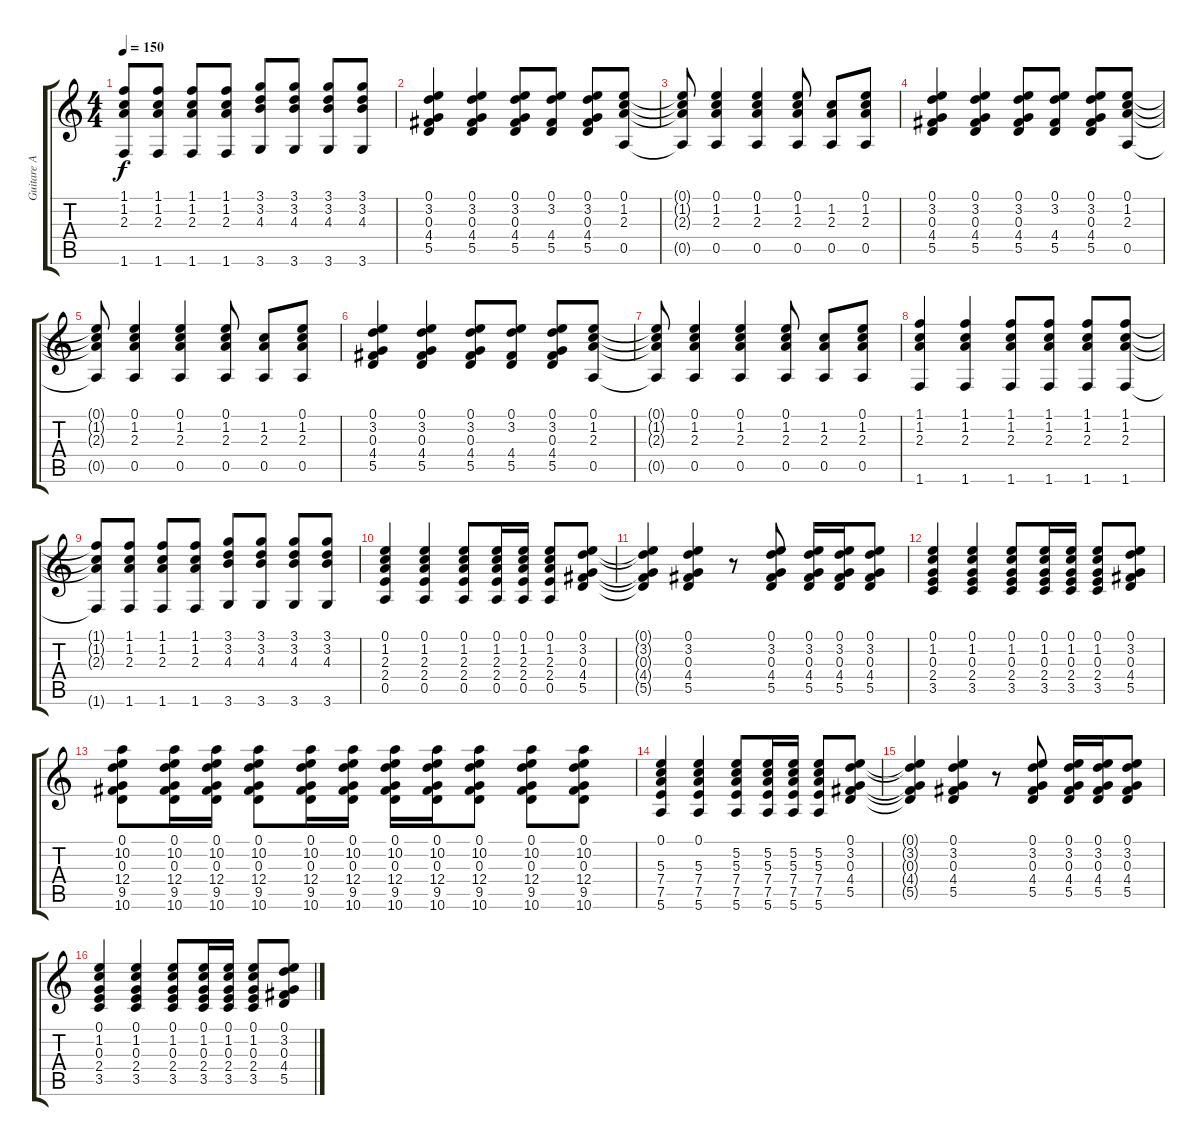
\track ("Guitare A" "Guitare A") {instrument acousticguitarsteel}
\staff {score tabs}
\tuning (E4 B3 G3 D3 A2 E2) {hide}
\ts (4 4)
\tempo 150
\clef g2
\ks c
(1.1{t} 1.2{t} 2.3{t} 1.6{t}).8{dy f} (1.1 1.2 2.3 1.6).8 (1.1 1.2 2.3 1.6).8 (1.1 1.2 2.3 1.6).8 (3.1 3.2 4.3 3.6).8 (3.1 3.2 4.3 3.6).8 (3.1 3.2 4.3 3.6).8 (3.1 3.2 4.3 3.6).8 |
(0.1 3.2 0.3 4.4 5.5).4 (0.1 3.2 0.3 4.4 5.5).4 (0.1 3.2 0.3 4.4 5.5).8 (0.1 3.2 4.4 5.5).8 (0.1 3.2 0.3 4.4 5.5).8 (0.1 1.2 2.3 0.5).8 |
(0.1{t} 1.2{t} 2.3{t} 0.5{t}).8 (0.1 1.2 2.3 0.5).4 (0.1 1.2 2.3 0.5).4 (0.1 1.2 2.3 0.5).8 (1.2 2.3 0.5).8 (0.1 1.2 2.3 0.5).8 |
(0.1 3.2 0.3 4.4 5.5).4 (0.1 3.2 0.3 4.4 5.5).4 (0.1 3.2 0.3 4.4 5.5).8 (0.1 3.2 4.4 5.5).8 (0.1 3.2 0.3 4.4 5.5).8 (0.1 1.2 2.3 0.5).8 |
(0.1{t} 1.2{t} 2.3{t} 0.5{t}).8 (0.1 1.2 2.3 0.5).4 (0.1 1.2 2.3 0.5).4 (0.1 1.2 2.3 0.5).8 (1.2 2.3 0.5).8 (0.1 1.2 2.3 0.5).8 |
(0.1 3.2 0.3 4.4 5.5).4 (0.1 3.2 0.3 4.4 5.5).4 (0.1 3.2 0.3 4.4 5.5).8 (0.1 3.2 4.4 5.5).8 (0.1 3.2 0.3 4.4 5.5).8 (0.1 1.2 2.3 0.5).8 |
(0.1{t} 1.2{t} 2.3{t} 0.5{t}).8 (0.1 1.2 2.3 0.5).4 (0.1 1.2 2.3 0.5).4 (0.1 1.2 2.3 0.5).8 (1.2 2.3 0.5).8 (0.1 1.2 2.3 0.5).8 |
(1.1 1.2 2.3 1.6).4 (1.1 1.2 2.3 1.6).4 (1.1 1.2 2.3 1.6).8 (1.1 1.2 2.3 1.6).8 (1.1 1.2 2.3 1.6).8 (1.1 1.2 2.3 1.6).8 |
(1.1{t} 1.2{t} 2.3{t} 1.6{t}).8 (1.1 1.2 2.3 1.6).8 (1.1 1.2 2.3 1.6).8 (1.1 1.2 2.3 1.6).8 (3.1 3.2 4.3 3.6).8 (3.1 3.2 4.3 3.6).8 (3.1 3.2 4.3 3.6).8 (3.1 3.2 4.3 3.6).8 |
(0.1 1.2 2.3 2.4 0.5).4 (0.1 1.2 2.3 2.4 0.5).4 (0.1 1.2 2.3 2.4 0.5).8 (0.1 1.2 2.3 2.4 0.5).16 (0.1 1.2 2.3 2.4 0.5).16 (0.1 1.2 2.3 2.4 0.5).8 (0.1 3.2 0.3 4.4 5.5).8 |
(0.1{t} 3.2{t} 0.3{t} 4.4{t} 5.5{t}).4 (0.1 3.2 0.3 4.4 5.5).4 r.8 (0.1 3.2 0.3 4.4 5.5).8 (0.1 3.2 0.3 4.4 5.5).16 (0.1 3.2 0.3 4.4 5.5).16 (0.1 3.2 0.3 4.4 5.5).8 |
(0.1 1.2 0.3 2.4 3.5).4 (0.1 1.2 0.3 2.4 3.5).4 (0.1 1.2 0.3 2.4 3.5).8 (0.1 1.2 0.3 2.4 3.5).16 (0.1 1.2 0.3 2.4 3.5).16 (0.1 1.2 0.3 2.4 3.5).8 (0.1 3.2 0.3 4.4 5.5).8 |
(0.1 10.2 0.3 12.4 9.5 10.6).8 (0.1 10.2 0.3 12.4 9.5 10.6).16 (0.1 10.2 0.3 12.4 9.5 10.6).16 (0.1 10.2 0.3 12.4 9.5 10.6).8 (0.1 10.2 0.3 12.4 9.5 10.6).16 (0.1 10.2 0.3 12.4 9.5 10.6).16 (0.1 10.2 0.3 12.4 9.5 10.6).16 (0.1 10.2 0.3 12.4 9.5 10.6).16 (0.1 10.2 0.3 12.4 9.5 10.6).8 (0.1 10.2 0.3 12.4 9.5 10.6).8 (0.1 10.2 0.3 12.4 9.5 10.6).8 |
(0.1 5.3 7.4 7.5 5.6).4 (0.1 5.3 7.4 7.5 5.6).4 (5.2 5.3 7.4 7.5 5.6).8 (5.2 5.3 7.4 7.5 5.6).16 (5.2 5.3 7.4 7.5 5.6).16 (5.2 5.3 7.4 7.5 5.6).8 (0.1 3.2 0.3 4.4 5.5).8 |
(0.1{t} 3.2{t} 0.3{t} 4.4{t} 5.5{t}).4 (0.1 3.2 0.3 4.4 5.5).4 r.8 (0.1 3.2 0.3 4.4 5.5).8 (0.1 3.2 0.3 4.4 5.5).16 (0.1 3.2 0.3 4.4 5.5).16 (0.1 3.2 0.3 4.4 5.5).8 |
(0.1 1.2 0.3 2.4 3.5).4 (0.1 1.2 0.3 2.4 3.5).4 (0.1 1.2 0.3 2.4 3.5).8 (0.1 1.2 0.3 2.4 3.5).16 (0.1 1.2 0.3 2.4 3.5).16 (0.1 1.2 0.3 2.4 3.5).8 (0.1 3.2 0.3 4.4 5.5).8
